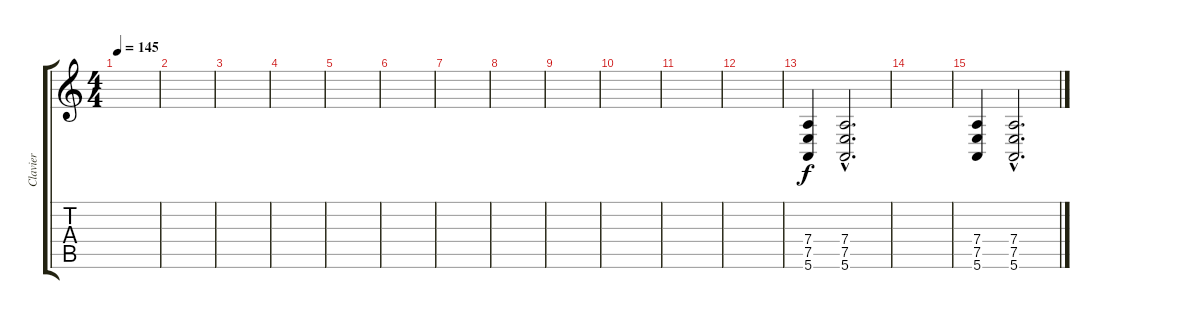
\track ("Clavier" "Clavier") {instrument stringensemble1}
\staff {score tabs}
\tuning (E4 B3 G3 D3 A2 E2) {hide}
\ts (4 4)
\tempo 145
\clef g2
\ks c
|
|
|
|
|
|
|
|
|
|
|
|
(7.4 7.5 5.6).4 (7.4{hac} 7.5{hac} 5.6{hac}).2{d} |
|
(7.4 7.5 5.6).4 (7.4{hac} 7.5{hac} 5.6{hac}).2{d}
